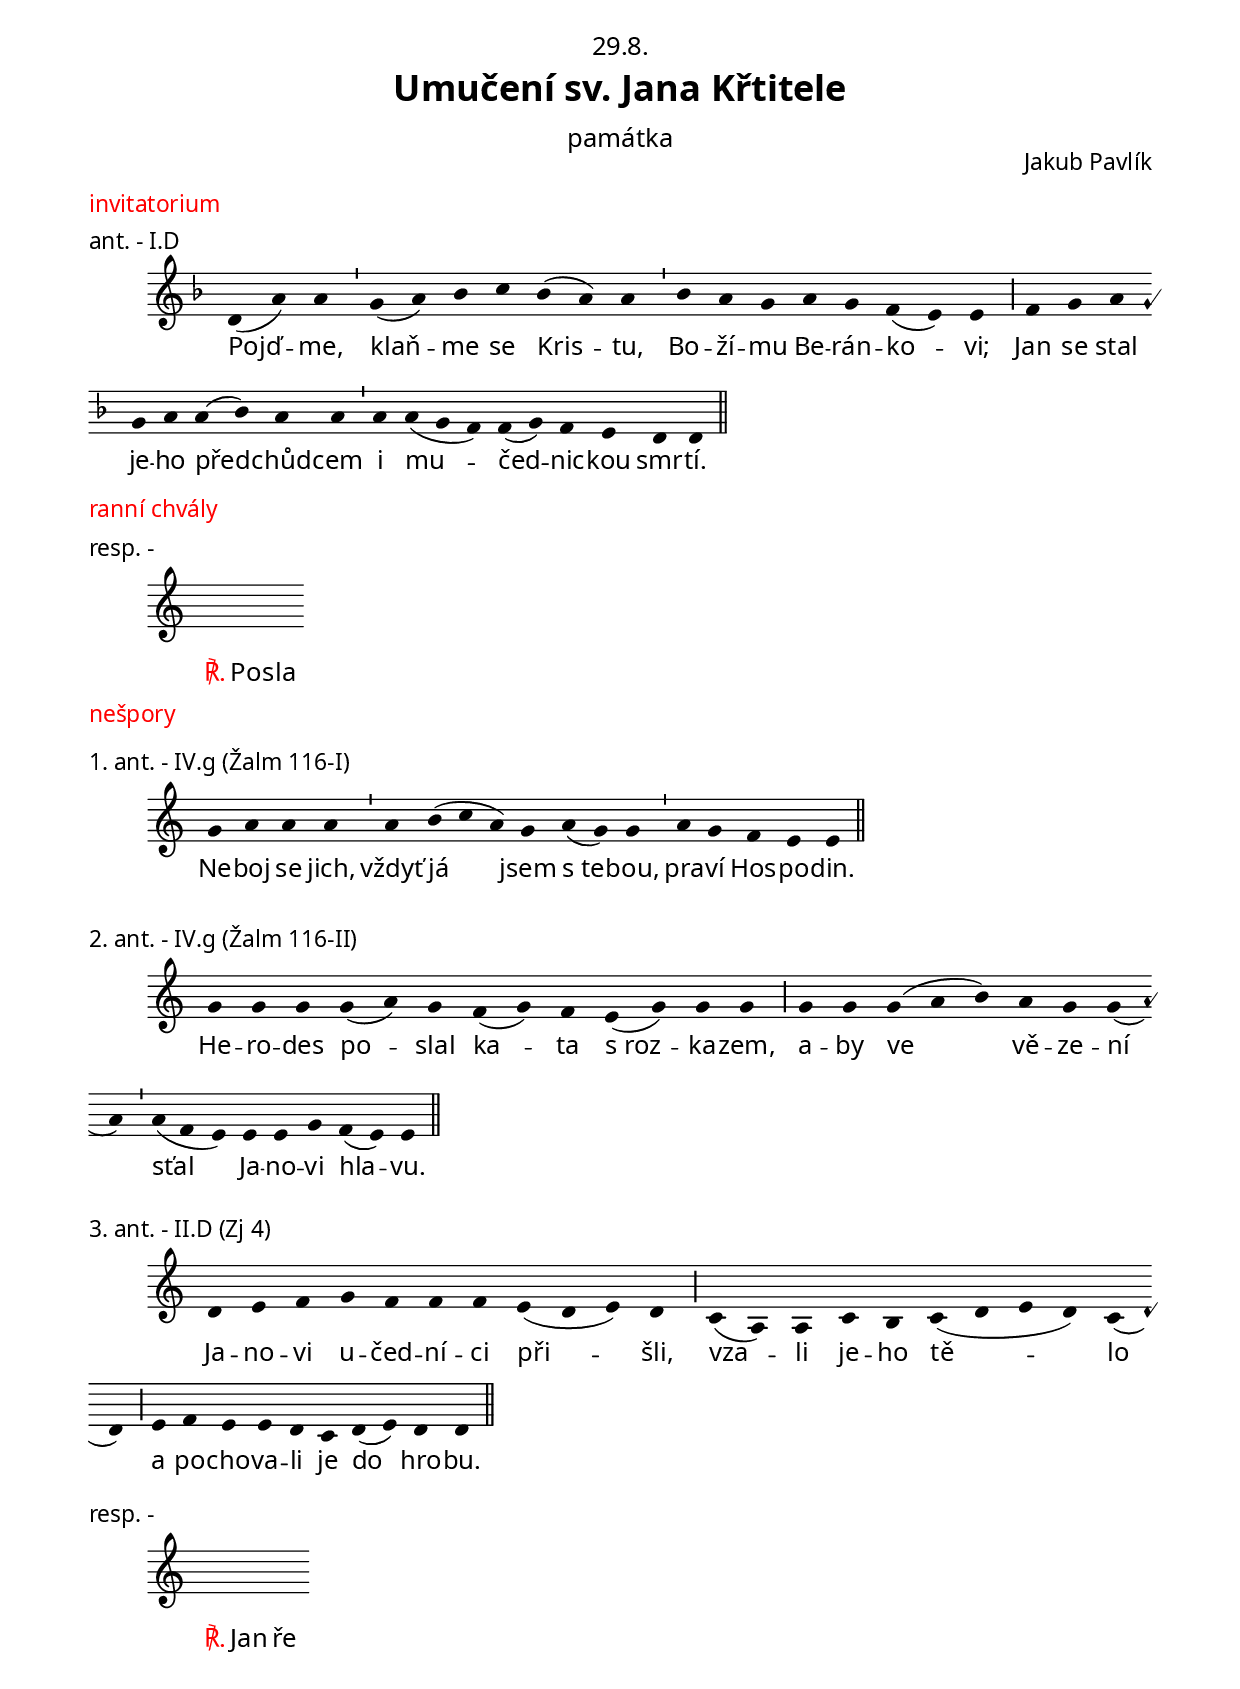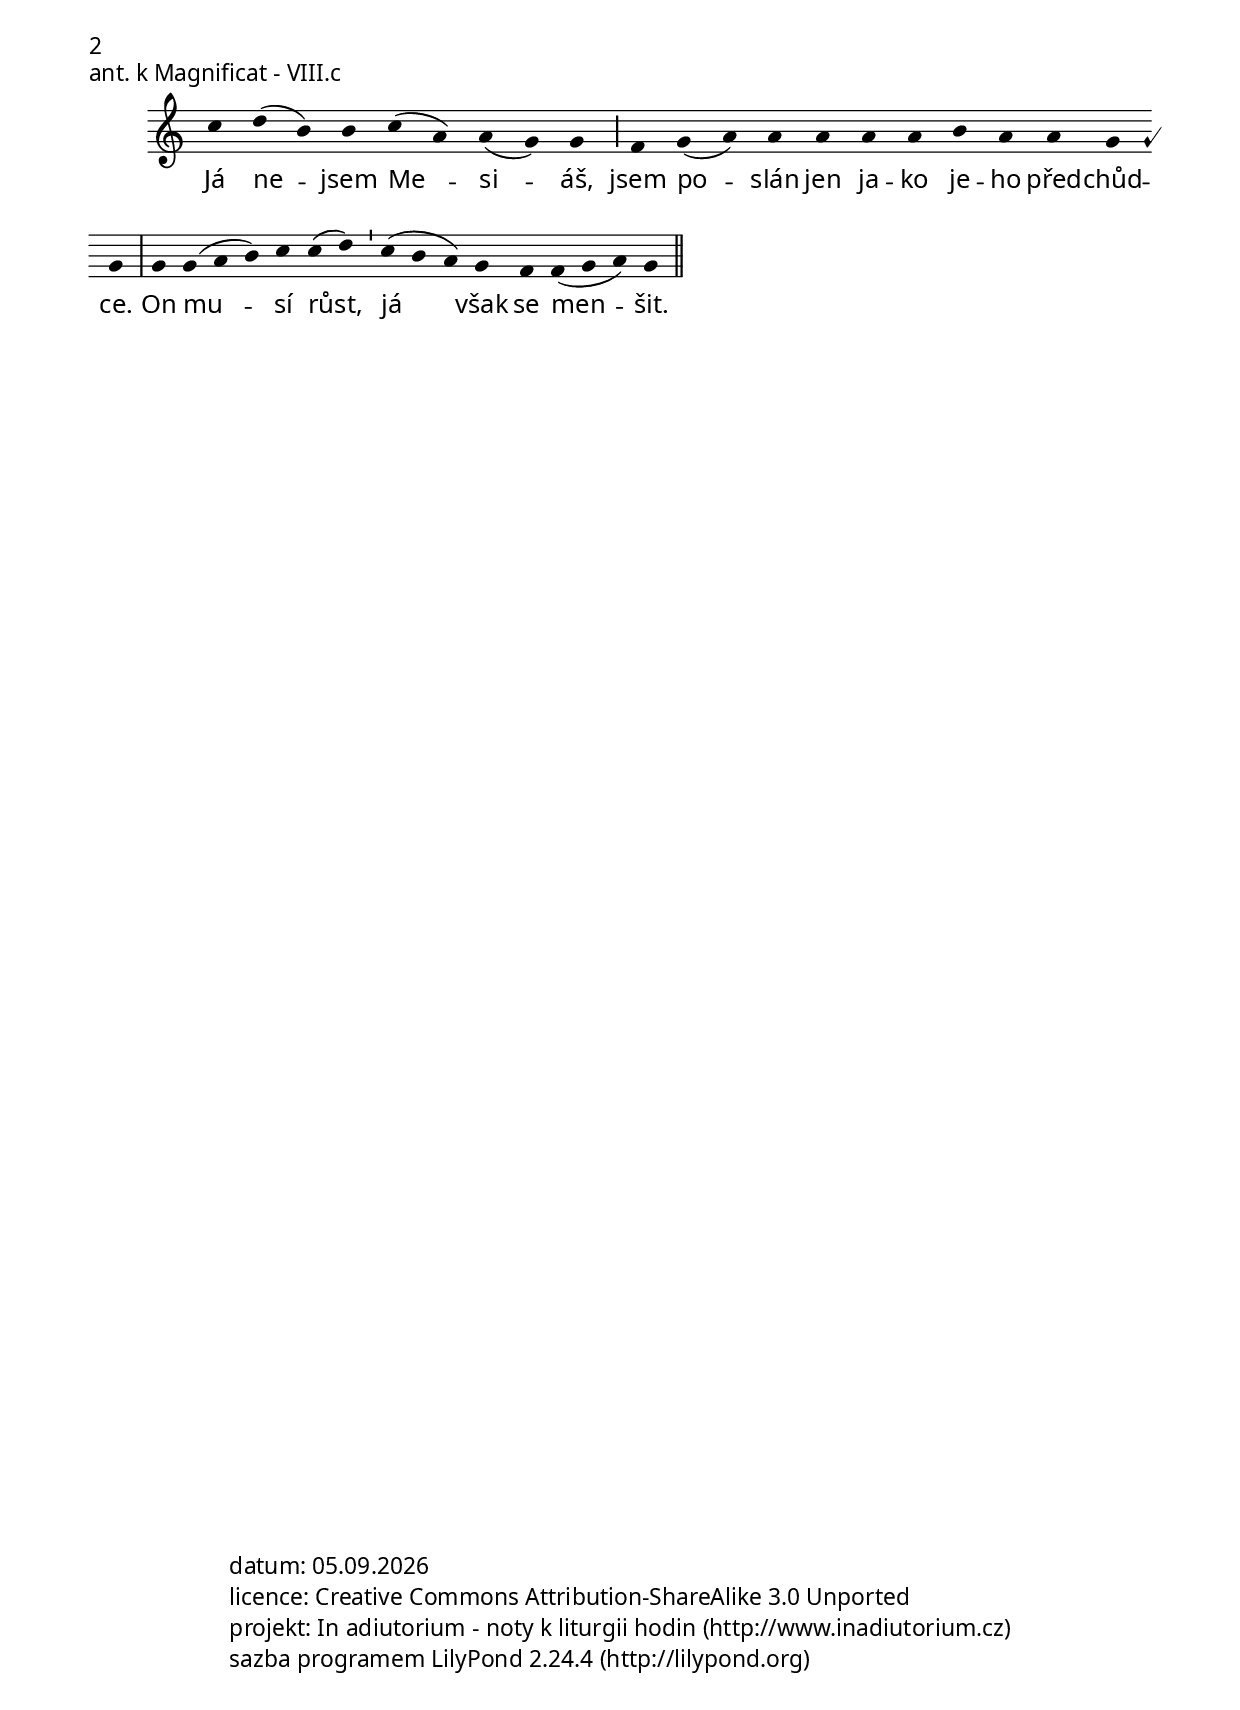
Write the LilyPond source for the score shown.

\version "2.15.40"

\include "../spolecne.ly"
\include "../dilyresponsorii.ly"

\header {
  title = \markup\titleSvatek
            "Umučení sv. Jana Křtitele"
            památka
            29.8.
  composer = "Jakub Pavlík"
}

\markup {\nadpisHodinka {"invitatorium"}}

\score {
  \relative c' {
    \choralniRezim
    \key f \major
    d4( a') a \barMin g( a) bes c bes( a) a \barMin
    bes a g a g f( e) e \barMaior
    f g a g a a( bes) a a \barMin
    a a( g f) f( g) f e d d \barFinalis
  }
  \addlyrics {
    Pojď -- me, klaň -- me se Kris -- tu,
    Bo -- ží -- mu Be -- rán -- ko -- vi;
    Jan se stal je -- ho před -- chůd -- cem
    i mu -- čed -- nic -- kou smr -- tí.
  }
  \header {
    quid = "ant."
    modus = "I"
    differentia = "D" 
    psalmus = ""
    id = ""
    fons = "první část je z invitatoria Narození Jana Křtitele"
    piece = \markup {\sestavTitulekBezZalmu}
  }
}

\markup {\nadpisHodinka {"ranní chvály"}}

\score {
  \relative c' {
    \choralniRezim
    
  }
  \addlyrics {
    Hos -- po -- din vztá -- hl svou ru -- ku,
    do -- tkl se mých úst
    a dal mě ná -- ro -- dům za pro -- ro -- ka.
  }
  \header {
    quid = "1. ant."
    modus = ""
    differentia = "" 
    psalmus = "Žalm 63"
    id = ""
    piece = \markup {\sestavTitulek}
  }
}

\score {
  \relative c' {
    \choralniRezim
    
  }
  \addlyrics {
    He -- ro -- des měl před Ja -- nem strach,
    pro -- to -- že ho znal 
    ja -- ko spra -- ved -- li -- vé -- ho a sva -- té -- ho člo -- vě -- ka.
  }
  \header {
    quid = "2. ant."
    modus = ""
    differentia = "" 
    psalmus = "Dan 3-III"
    id = ""
    piece = \markup {\sestavTitulek}
  }
}

\score {
  \relative c' {
    \choralniRezim
    
  }
  \addlyrics {
    He -- ro -- des si rád Ja -- na po -- sle -- chl,
    a když ho sly -- šel, byl ce -- lý ne -- svůj.
  }
  \header {
    quid = "3. ant."
    modus = ""
    differentia = "" 
    psalmus = "Žalm 149"
    id = ""
    piece = \markup {\sestavTitulek}
  }
}

\score {
  \relative c' {
    \choralniRezim
    
    % R
    \neviditelna a
    
    % V
    \neviditelna a
    
    % R
    \neviditelna a
    
    % Slava
  }
  \addlyrics {
    \Response Po -- sla -- li jste k_Ja -- no -- vi,_*
    a vy -- dal svě -- dec -- tví prav -- dě.
    \Verse On byl lam -- pa ho -- ří -- cí a sví -- tí -- cí,_*
    \Response a vy -- dal svě -- dec -- tví prav -- dě.
    \textRespDoxologie
  }
  \header {
    quid = "resp."
    modus = ""
    id = ""
    piece = \markup {\sestavTitulekResp}
  }
}

\score {
  \relative c' {
    \choralniRezim
    
  }
  \addlyrics {
    Že -- ni -- chův pří -- tel se ra -- du -- je
    z_že -- ni -- cho -- va hla -- su,
    je -- ho ra -- dost je do -- vr -- še -- na už tím,
    že je s_ním a sly -- ší ho.
  }
  \header {
    quid = "ant. k Benedictus"
    modus = ""
    differentia = "" 
    psalmus = ""
    id = ""
    piece = \markup {\sestavTitulekBezZalmu}
  }
}

\markup {\nadpisHodinka {"nešpory"}}

\score {
  \relative c'' {
    \choralniRezim
    g a a a \barMin a b( c a) g a( g) g \barMin
    a g f e e \barFinalis
  }
  \addlyrics {
    Ne -- boj se jich, vždyť já jsem s_te -- bou, 
    pra -- ví Hos -- po -- din.
  }
  \header {
    quid = "1. ant."
    modus = "IV"
    differentia = "g" 
    psalmus = "Žalm 116-I"
    id = ""
    piece = \markup {\sestavTitulek}
  }
}

%{
\score {
  \relative c'' {
    \choralniRezim
    g g g g( f d) e( d) \barMin c d f( g) f( e) e \barMaior
    g g a b a( g) a( g) \barMin a( f e) e e g f( e) e \barFinalis
  }
  \addlyrics {
    He -- ro -- des po -- slal ka -- ta s_roz -- ka -- zem,
    a -- by ve vě -- ze -- ní sťal Ja -- no -- vi hla -- vu.
  }
  \header {
    quid = "2. ant."
    modus = "IV"
    differentia = "g" 
    psalmus = "Žalm 116-II"
    id = ""
    piece = \markup {\sestavTitulek}
  }
}
%}

\score {
  \relative c'' {
    \choralniRezim
    g g g g( a) g f( g) f e( g) g g \barMaior
    g g g( a b) a g g( a) \barMin a( f e) e e g f( e) e \barFinalis
  }
  \addlyrics {
    He -- ro -- des po -- slal ka -- ta s_roz -- ka -- zem,
    a -- by ve vě -- ze -- ní sťal Ja -- no -- vi hla -- vu.
  }
  \header {
    quid = "2. ant."
    modus = "IV"
    differentia = "g" 
    psalmus = "Žalm 116-II"
    id = ""
    piece = \markup {\sestavTitulek}
  }
}

\score {
  \relative c' {
    \choralniRezim
    d e f g f f f e( d e) d \barMaior
    c( a) a c b c( d e d) c( d) \barMaior
    e f e e d c d( e) d d \barFinalis
  }
  \addlyrics {
    Ja -- no -- vi u -- čed -- ní -- ci při -- šli,
    vza -- li je -- ho tě -- lo
    a po -- cho -- va -- li je do hro -- bu.
  }
  \header {
    quid = "3. ant."
    modus = "II"
    differentia = "D" 
    psalmus = "Zj 4"
    id = ""
    piece = \markup {\sestavTitulek}
  }
}

\score {
  \relative c' {
    \choralniRezim
    
    % R
    \neviditelna a
    
    % V
    \neviditelna a
    
    % R
    \neviditelna a
    
    % Slava
  }
  \addlyrics {
    \Response Jan ře -- kl: já ne -- jsem Me -- si -- áš,_*
    jsem po -- slán jen ja -- ko je -- ho před -- chůd -- ce.
    \Verse On mu -- sí růst, já však se men -- šit,_*
    \Response jsem po -- slán jen ja -- ko je -- ho před -- chůd -- ce.
    \textRespDoxologie
  }
  \header {
    quid = "resp."
    modus = ""
    id = ""
    piece = \markup {\sestavTitulekResp}
  }
}

\score {
  \relative c'' {
    \choralniRezim
    c4 d( b) b c( a) a( g) g \barMaior
    f g( a) a a a a b a a g g \barMax
    g g( a b) c c( d) \barMin c( b a) g f f( g a) g \barFinalis
  }
  \addlyrics {
    Já ne -- jsem Me -- si -- áš,
    jsem po -- slán jen ja -- ko je -- ho před -- chůd -- ce.
    On mu -- sí růst, já však se men -- šit.
  }
  \header {
    quid = "ant. k Magnificat"
    modus = "VIII"
    differentia = "c" 
    psalmus = ""
    id = ""
    piece = \markup {\sestavTitulekBezZalmu}
  }
}